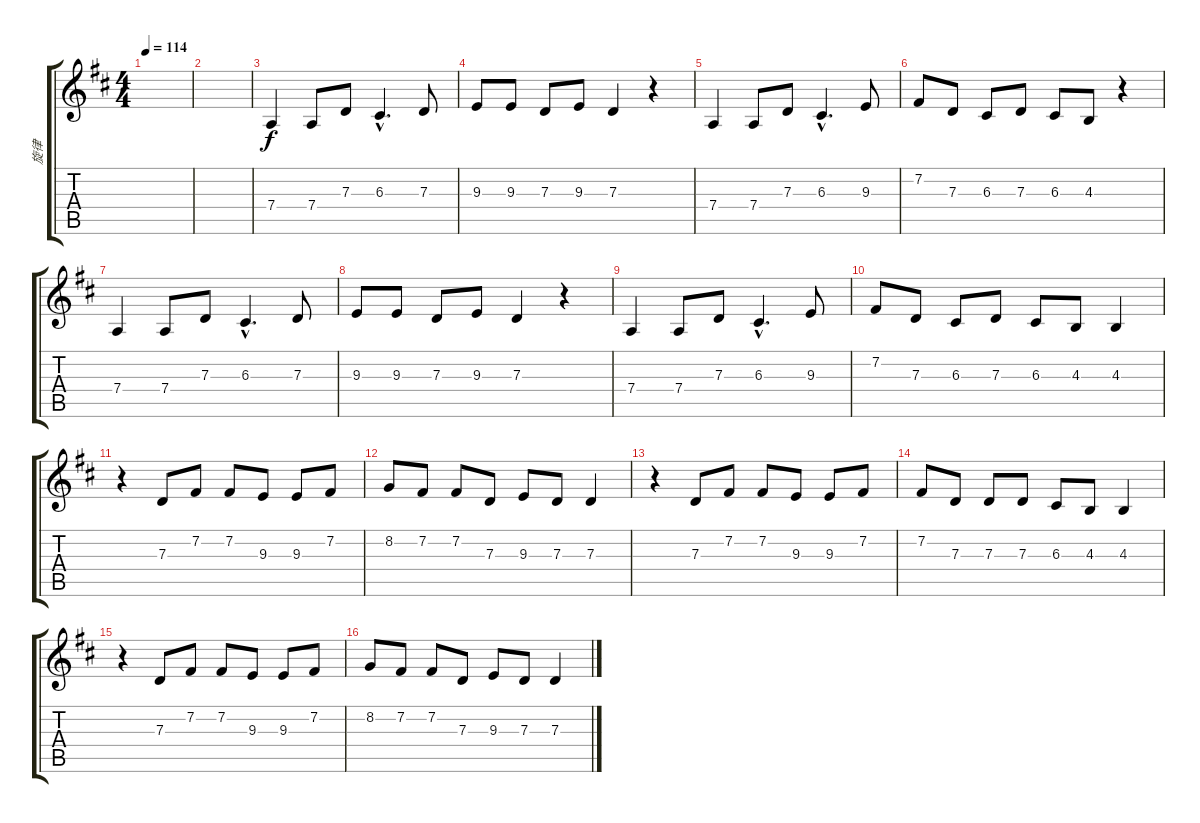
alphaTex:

\track ("旋律" "旋律") {instrument pad1newage}
\staff {score tabs}
\tuning (E4 B3 G3 D3 A2 E2) {hide}
\ts (4 4)
\tempo 114
\clef g2
\ks d
|
|
7.4.4{volume 11 instrument distortionguitar} 7.4.8 7.3.8 6.3{hac}.4{d} 7.3.8 |
9.3.8 9.3.8 7.3.8 9.3.8 7.3.4 r.4 |
7.4.4 7.4.8 7.3.8 6.3{hac}.4{d} 9.3.8 |
7.2.8 7.3.8 6.3.8 7.3.8 6.3.8 4.3.8 r.4 |
7.4.4 7.4.8 7.3.8 6.3{hac}.4{d} 7.3.8 |
9.3.8 9.3.8 7.3.8 9.3.8 7.3.4 r.4 |
7.4.4 7.4.8 7.3.8 6.3{hac}.4{d} 9.3.8 |
7.2.8 7.3.8 6.3.8 7.3.8 6.3.8 4.3.8 4.3.4 |
r.4 7.3.8 7.2.8 7.2.8 9.3.8 9.3.8 7.2.8 |
8.2.8 7.2.8 7.2.8 7.3.8 9.3.8 7.3.8 7.3.4 |
r.4 7.3.8 7.2.8 7.2.8 9.3.8 9.3.8 7.2.8 |
7.2.8 7.3.8 7.3.8 7.3.8 6.3.8 4.3.8 4.3.4 |
r.4 7.3.8 7.2.8 7.2.8 9.3.8 9.3.8 7.2.8 |
8.2.8 7.2.8 7.2.8 7.3.8 9.3.8 7.3.8 7.3.4
